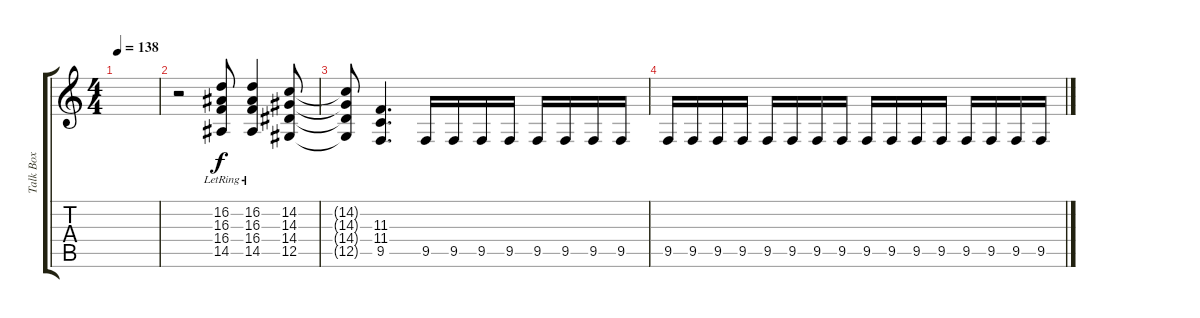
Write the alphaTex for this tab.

\track ("Talk Box" "Talk Box") {instrument synthvoice}
\staff {score tabs}
\tuning (Eb4 Bb3 Gb3 Db3 Ab2 Eb2) {hide}
\ts (4 4)
\tempo 138
\clef g2
\ks c
|
r.2 (16.2{lr} 16.3{lr} 16.4{lr} 14.5{lr}).8 (16.2{lr} 16.3{lr} 16.4{lr} 14.5{lr}).4 (14.2 14.3 14.4 12.5).8 |
(14.2{t} 14.3{t} 14.4{t} 12.5{t}).8 (11.3 11.4 9.5).4{d} 9.5.16 9.5.16 9.5.16 9.5.16 9.5.16 9.5.16 9.5.16 9.5.16 |
9.5.16 9.5.16 9.5.16 9.5.16 9.5.16 9.5.16 9.5.16 9.5.16 9.5.16 9.5.16 9.5.16 9.5.16 9.5.16 9.5.16 9.5.16 9.5.16
